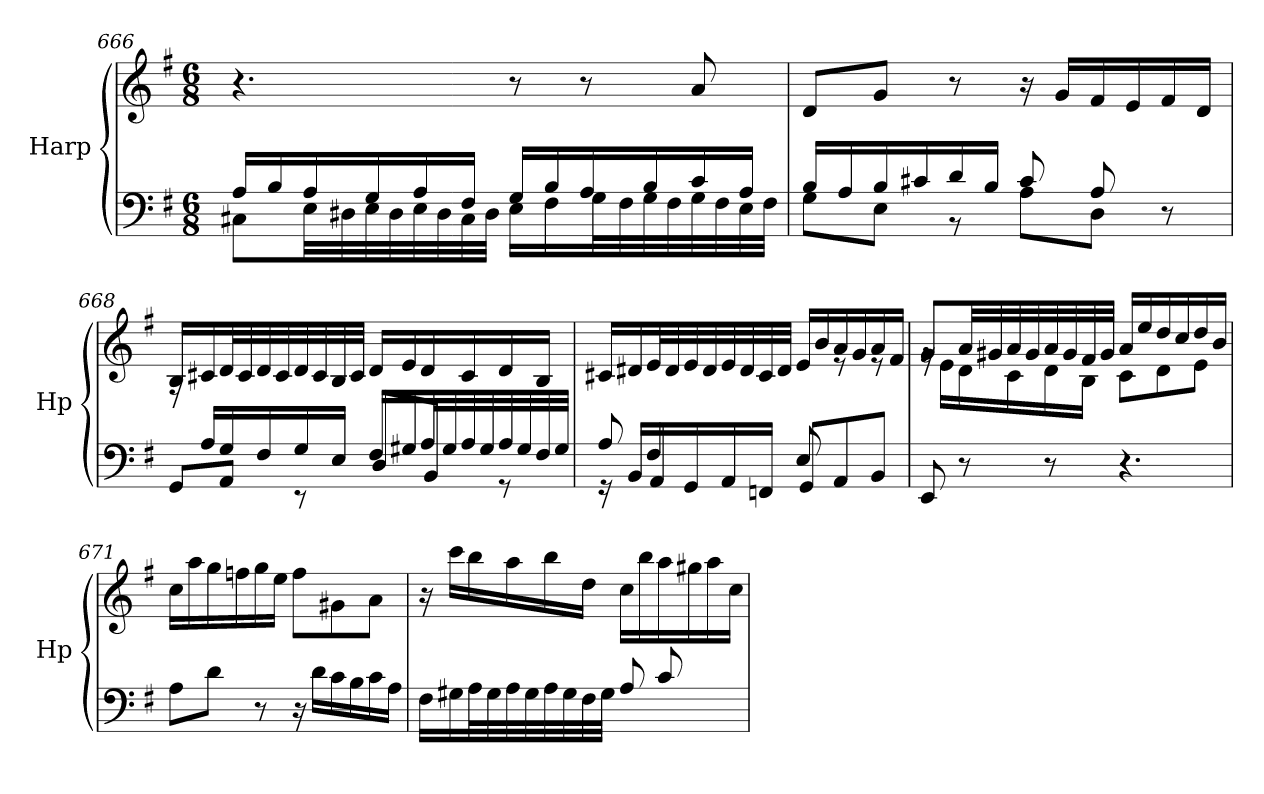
**kern	**kern
*part1	*part1
*staff2	*staff1
*I"Harp	*
*I'Hp	*
*clefF4	*clefG2
*k[f#]	*k[f#]
*M6/8	*M6/8
=666	=666
*^	*
16A/LL	8C#X\L	4.r
16B/	.	.
16A/	32E\LL	.
.	32D#X\	.
16G/	32E\	.
.	32D#\	.
16A/	32E\	.
.	32D#\	.
16F#/JJ	32C#\	.
.	32D#\JJJ	.
16G/LL	16E\LL	8r
16B/	16F#\	.
16A/	32G\L	8r
.	32F#\	.
16B/	32G\	.
.	32F#\	.
16c/	32G\	8a/
.	32F#\	.
16A/JJ	32E\	.
.	32F#\JJJ	.
!!LO:PB:g=z
=667	=667	=667
*	*	*^
16B/LL	8G\L	8d/L	8ryy
16A/	.	.	.
*	*	*v	*v
16B/	8E\J	8g/J
16c#X/	.	.
16d/	8r	8r
16B/JJ	.	.
8c#/L	8A\L	16r
.	.	16g/LL
8A/	8D\J	16f#/
.	.	16e/
*	*	*^
8ryy	8r	16f#/	8d\J
.	.	16d/JJ	.
=668	=668	=668	=668
16ryy	8GG/L	16B/LL	16rA
16A/LL	.	16c#X/	2ryy
16G/	8AA/J	32d/L	.
.	.	32c#/	.
16F#/	.	32d/	.
.	.	32c#/	.
16G/	8rEE	32d/	.
.	.	32c#/	.
16E/JJ	.	32B/	.
.	.	32c#/JJJ	.
16F#/LL	8D/L	16d/LL	.
16G#X/	.	16e/	.
32A/L	8BB/J	16d/	.
32G#/	.	.	.
32A/	.	16c#/	8.ryy
32G#/	.	.	.
32A/	8r	16d/	.
32G#/	.	.	.
32F#/	.	16B/JJ	.
32G#/JJJ	.	.	.
!!LO:LB:g=z	!!
=669	=669	=669	=669
8A/	16rGG	16c#X/LL	2ryy
.	16BB/LL	16d#X/	.
4F#/	16AA/	32e/L	.
.	.	32d#/	.
.	16GG/	32e/	.
.	.	32d#/	.
.	16AA/	32e/	.
.	.	32d#/	.
.	16FFn/JJ	32c#/	.
.	.	32d#/JJJ	.
8E/	8GG/L	16e/LL	.
.	.	16b/	.
4ryy	8AA/	16a/	8re
.	.	16g/	.
.	8BB/J	16a/	8re
.	.	16f#/JJ	.
*v	*v	*	*
=670	=670	=670
8EE/	8g/L	16rg
.	.	16e\LL
8r	32a/LL	16d\
.	32g#X/	.
.	32a/	16c\
.	32g#/	.
8r	32a/	16d\
.	32g#/	.
.	32f#/	16B\JJ
.	32g#/JJJ	.
4.r	16a/LL	8c\L
.	16ee/	.
.	16dd/	8d\
.	16cc/	.
.	16dd/	8e\J
.	16b/JJ	.
*	*v	*v
!!LO:LB:g=z
=671	=671
8A\L	16cc\LL
.	16aa\
8d\J	16gg\
.	16ffn\
8r	16gg\
.	16ee\JJ
16r	8ff\L
16d\LL	.
16c\	8g#X\
16B\	.
16c\	8a\J
16A\JJ	.
=672	=672
*	*^
16F#\LL	16r	8ryy
16G#X\	16ccc\LL	.
*	*v	*v
32A\L	16bb\
32G#\	.
32A\	16aa\
32G#\	.
32A\	16bb\
32G#\	.
32F#\	16dd\JJ
32G#\JJJ	.
8A/L	16cc\LL
.	16bb\
8c/	16aa\
.	16gg#X\
*	*^
8ryy	16aa\	8e\J
.	16cc\JJ	.
*	*v	*v
=	=
*-	*-
